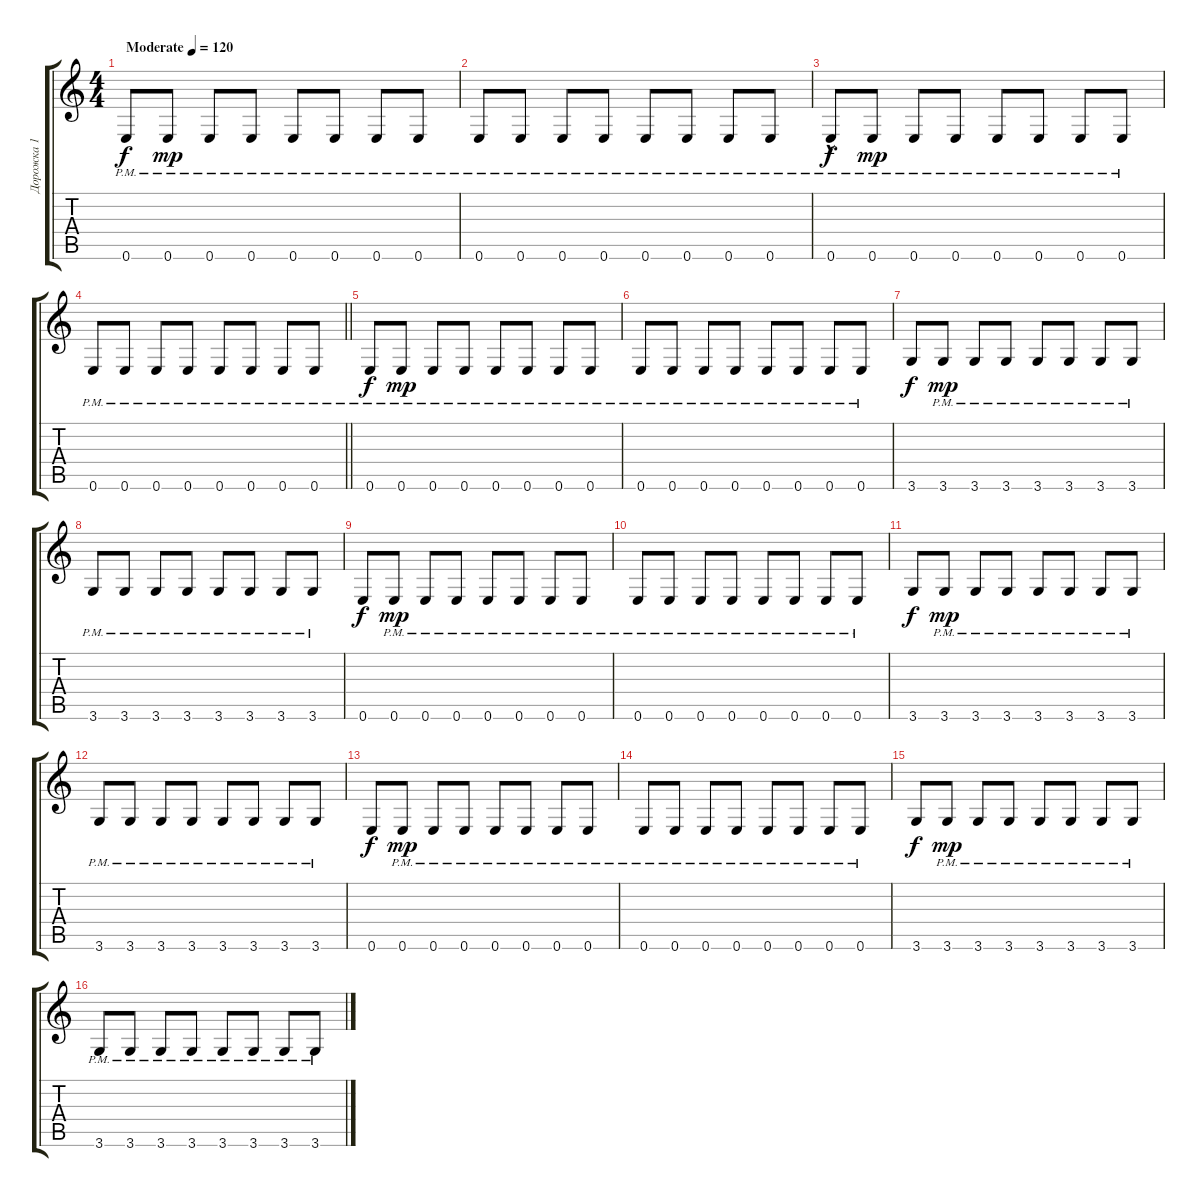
\track ("Дорожка 1" "Дорожка 1") {instrument overdrivenguitar}
\staff {score tabs}
\tuning (E4 B3 G3 D3 A2 E2) {hide}
\ts (4 4)
\tempo (120 "Moderate")
\tempo 115
\tempo (120 "Moderate")
\clef g2
\ks c
0.6{pm}.8{dy f instrument overdrivenguitar} 0.6{pm}.8{dy mp} 0.6{pm}.8 0.6{pm}.8 0.6{pm}.8 0.6{pm}.8 0.6{pm}.8 0.6{pm}.8 |
0.6{pm}.8 0.6{pm}.8 0.6{pm}.8 0.6{pm}.8 0.6{pm}.8 0.6{pm}.8 0.6{pm}.8 0.6{pm}.8 |
0.6{hac pm}.8{dy f} 0.6{pm}.8{dy mp} 0.6{pm}.8 0.6{pm}.8 0.6{pm}.8 0.6{pm}.8 0.6{pm}.8 0.6{pm}.8 |
\barLineRight lightlight
0.6{pm}.8 0.6{pm}.8 0.6{pm}.8 0.6{pm}.8 0.6{pm}.8 0.6{pm}.8 0.6{pm}.8 0.6{pm}.8 |
0.6{pm}.8{dy f} 0.6{pm}.8{dy mp} 0.6{pm}.8 0.6{pm}.8 0.6{pm}.8 0.6{pm}.8 0.6{pm}.8 0.6{pm}.8 |
0.6{pm}.8 0.6{pm}.8 0.6{pm}.8 0.6{pm}.8 0.6{pm}.8 0.6{pm}.8 0.6{pm}.8 0.6{pm}.8 |
3.6.8{dy f} 3.6{pm}.8{dy mp} 3.6{pm}.8 3.6{pm}.8 3.6{pm}.8 3.6{pm}.8 3.6{pm}.8 3.6{pm}.8 |
3.6{pm}.8 3.6{pm}.8 3.6{pm}.8 3.6{pm}.8 3.6{pm}.8 3.6{pm}.8 3.6{pm}.8 3.6{pm}.8 |
0.6.8{dy f} 0.6{pm}.8{dy mp} 0.6{pm}.8 0.6{pm}.8 0.6{pm}.8 0.6{pm}.8 0.6{pm}.8 0.6{pm}.8 |
0.6{pm}.8 0.6{pm}.8 0.6{pm}.8 0.6{pm}.8 0.6{pm}.8 0.6{pm}.8 0.6{pm}.8 0.6{pm}.8 |
3.6.8{dy f} 3.6{pm}.8{dy mp} 3.6{pm}.8 3.6{pm}.8 3.6{pm}.8 3.6{pm}.8 3.6{pm}.8 3.6{pm}.8 |
3.6{pm}.8 3.6{pm}.8 3.6{pm}.8 3.6{pm}.8 3.6{pm}.8 3.6{pm}.8 3.6{pm}.8 3.6{pm}.8 |
0.6.8{dy f} 0.6{pm}.8{dy mp} 0.6{pm}.8 0.6{pm}.8 0.6{pm}.8 0.6{pm}.8 0.6{pm}.8 0.6{pm}.8 |
0.6{pm}.8 0.6{pm}.8 0.6{pm}.8 0.6{pm}.8 0.6{pm}.8 0.6{pm}.8 0.6{pm}.8 0.6{pm}.8 |
3.6.8{dy f} 3.6{pm}.8{dy mp} 3.6{pm}.8 3.6{pm}.8 3.6{pm}.8 3.6{pm}.8 3.6{pm}.8 3.6{pm}.8 |
3.6{pm}.8 3.6{pm}.8 3.6{pm}.8 3.6{pm}.8 3.6{pm}.8 3.6{pm}.8 3.6{pm}.8 3.6{pm}.8
